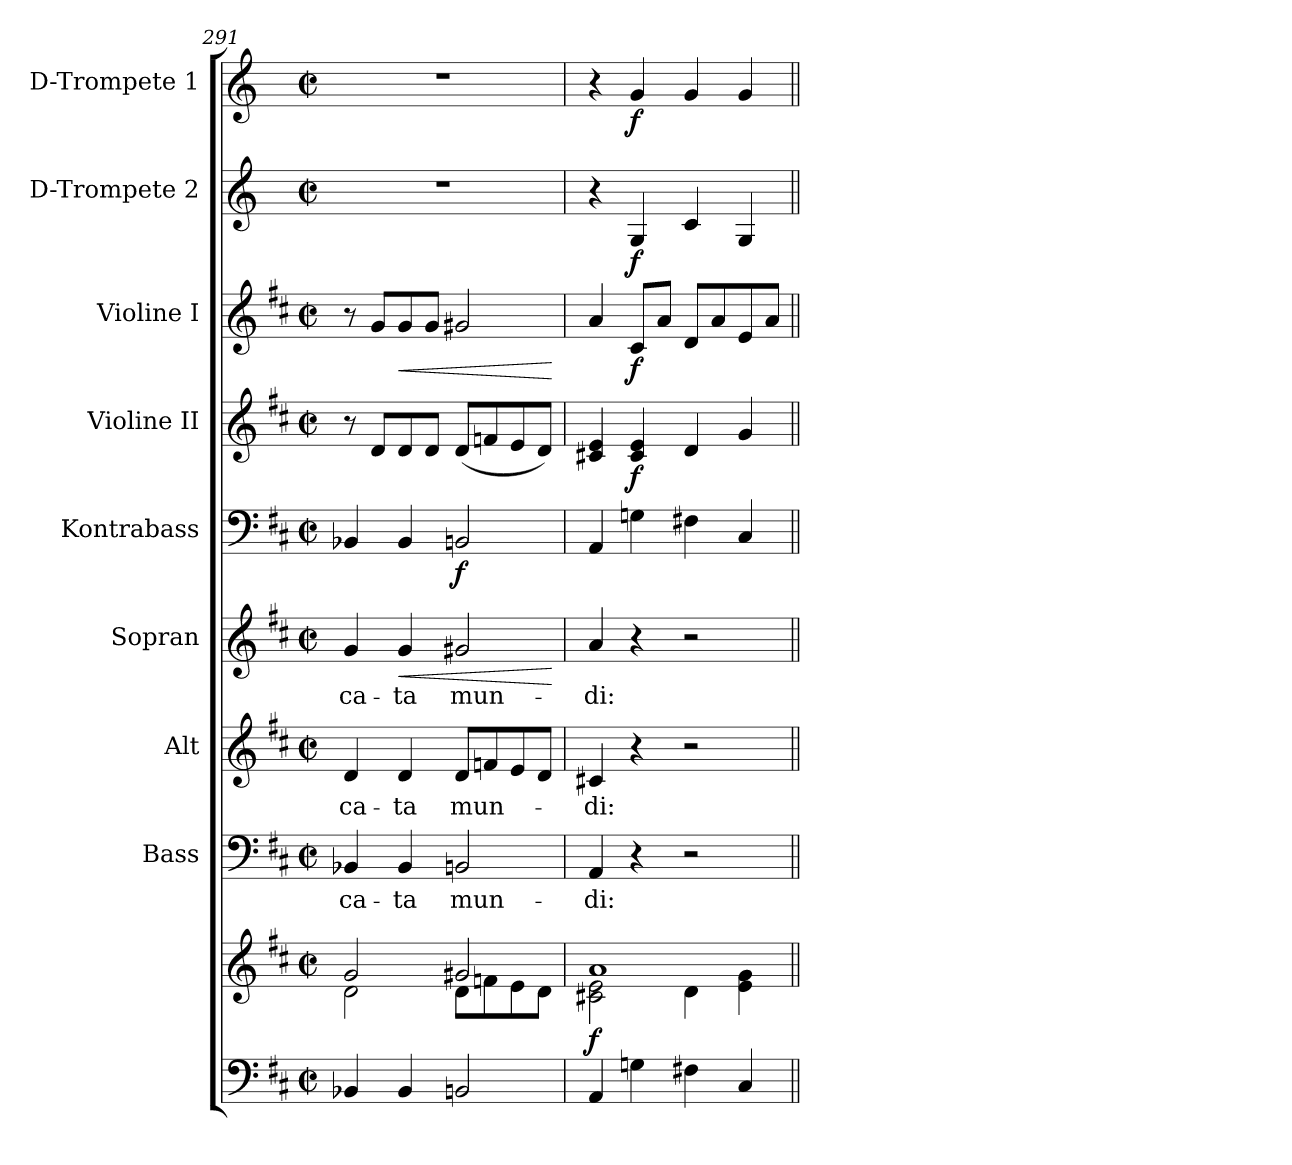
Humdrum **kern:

**kern	**kern	**dynam	**kern	**text	**kern	**text	**kern	**text	**dynam	**kern	**dynam	**kern	**dynam	**kern	**dynam	**kern	**dynam	**kern	**dynam
*part9	*part9	*part9	*part8	*part8	*part7	*part7	*part6	*part6	*part6	*part5	*part5	*part4	*part4	*part3	*part3	*part2	*part2	*part1	*part1
*staff10	*staff9	*staff9/10	*staff8	*staff8	*staff7	*staff7	*staff6	*staff6	*staff6	*staff5	*staff5	*staff4	*staff4	*staff3	*staff3	*staff2	*staff2	*staff1	*staff1
*	*	*	*I"Bass	*	*I"Alt	*	*I"Sopran	*	*	*I"Kontrabass	*	*I"Violine II	*	*I"Violine I	*	*I"D-Trompete 2	*	*I"D-Trompete 1	*
*	*	*	*I'B.	*	*I'A.	*	*I'S.	*	*	*I'Kb.	*	*I'Vl. II	*	*I'Vl. I	*	*I'D Trp. 2	*	*I'D Trp. 1	*
*clefF4	*clefG2	*	*clefF4	*	*clefG2	*	*clefG2	*	*	*clefF4	*	*clefG2	*	*clefG2	*	*clefG2	*	*clefG2	*
*	*	*	*	*	*	*	*	*	*	*ITrd7c12	*	*	*	*	*	*ITrd-1c-2	*	*ITrd-1c-2	*
*k[f#c#]	*k[f#c#]	*	*k[f#c#]	*	*k[f#c#]	*	*k[f#c#]	*	*	*k[f#c#]	*	*k[f#c#]	*	*k[f#c#]	*	*k[f#c#]	*	*k[f#c#]	*
*D:	*D:	*	*D:	*	*D:	*	*D:	*	*	*D:	*	*D:	*	*D:	*	*D:	*	*D:	*
*M2/2	*M2/2	*	*M2/2	*	*M2/2	*	*M2/2	*	*	*M2/2	*	*M2/2	*	*M2/2	*	*M2/2	*	*M2/2	*
*met(c|)	*met(c|)	*	*met(c|)	*	*met(c|)	*	*met(c|)	*	*	*met(c|)	*	*met(c|)	*	*met(c|)	*	*met(c|)	*	*met(c|)	*
=291	=291	=291	=291	=291	=291	=291	=291	=291	=291	=291	=291	=291	=291	=291	=291	=291	=291	=291	=291
*	*^	*	*	*	*	*	*	*	*	*	*	*	*	*	*	*	*	*	*
!	!	!	!	!	!LO:LY:b	!	!LO:LY:b	!	!LO:LY:b	!	!	!	!	!	!	!	!	!	!	!
4BB-X/	2g/	2d\	.	4BB-X/	-ca-	4d/	-ca-	4g/	-ca-	.	4BBB-X/	.	8r	.	8r	.	1r	.	1r	.
.	.	.	.	.	.	.	.	.	.	.	.	.	8d/L	.	8g/L	.	.	.	.	.
!	!	!	!	!	!LO:LY:b	!	!LO:LY:b	!	!LO:LY:b	!LO:HP:b	!	!	!	!	!	!LO:HP:b	!	!	!	!
4BB-/	.	.	.	4BB-/	-ta	4d/	-ta	4g/	-ta	<	4BBB-/	.	8d/	.	8g/	<	.	.	.	.
.	.	.	.	.	.	.	.	.	.	.	.	.	8d/J	.	8g/J	.	.	.	.	.
!	!	!	!	!	!LO:LY:b	!	!LO:LY:b	!	!LO:LY:b	!	!	!LO:DY:b	!	!	!	!	!	!	!	!
2BBn/	2g#X/	8d\L	.	2BBn/	mun-	8d/L	mun-	2g#X/	mun-	.	2BBBn/	f	(<8d/L	.	2g#X/	.	.	.	.	.
.	.	8fn\	.	.	.	8fn/	.	.	.	.	.	.	8fn/	.	.	.	.	.	.	.
.	.	8e\	.	.	.	8e/	.	.	.	.	.	.	8e/	.	.	.	.	.	.	.
.	.	8d\J	.	.	.	8d/J	.	.	.	.	.	.	8d/J)	.	.	.	.	.	.	.
*	*v	*v	*	*	*	*	*	*	*	*	*	*	*	*	*	*	*	*	*	*
.	.	.	.	.	.	.	.	.	[	.	.	.	.	.	[	.	.	.	.
!!LO:PB:g=z
=292	=292	=292	=292	=292	=292	=292	=292	=292	=292	=292	=292	=292	=292	=292	=292	=292	=292	=292	=292
*	*^	*	*	*	*	*	*	*	*	*	*	*	*	*	*	*	*	*	*
!	!	!	!LO:DY:b	!	!LO:LY:b	!	!LO:LY:b	!	!LO:LY:b	!	!	!	!	!	!	!	!	!	!	!
4AA/	1a	2c#X\ 2e\	f	4AA/	-di:	4c#X/	-di:	4a/	-di:	.	4AAA/	.	4c#X/ 4e/	.	4a/	.	4r	.	4r	.
!	!	!	!	!	!	!	!	!	!	!	!	!	!	!LO:DY:b	!	!LO:DY:b	!	!LO:DY:b	!	!LO:DY:b
4Gn\	.	.	.	4r	.	4r	.	4r	.	.	4GGn\	.	4c#/ 4e/	f	8c#/L	f	4A/	f	4a/	f
.	.	.	.	.	.	.	.	.	.	.	.	.	.	.	8a/J	.	.	.	.	.
4F#X\	.	4d\	.	2r	.	2r	.	2r	.	.	4FF#X\	.	4d/	.	8d/L	.	4d/	.	4a/	.
.	.	.	.	.	.	.	.	.	.	.	.	.	.	.	8a/	.	.	.	.	.
4C#/	.	4e\ 4g\	.	.	.	.	.	.	.	.	4CC#/	.	4g/	.	8e/	.	4A/	.	4a/	.
.	.	.	.	.	.	.	.	.	.	.	.	.	.	.	8a/J	.	.	.	.	.
*	*v	*v	*	*	*	*	*	*	*	*	*	*	*	*	*	*	*	*	*	*
=||	=||	=||	=||	=||	=||	=||	=||	=||	=||	=||	=||	=||	=||	=||	=||	=||	=||	=||	=||
*-	*-	*-	*-	*-	*-	*-	*-	*-	*-	*-	*-	*-	*-	*-	*-	*-	*-	*-	*-
